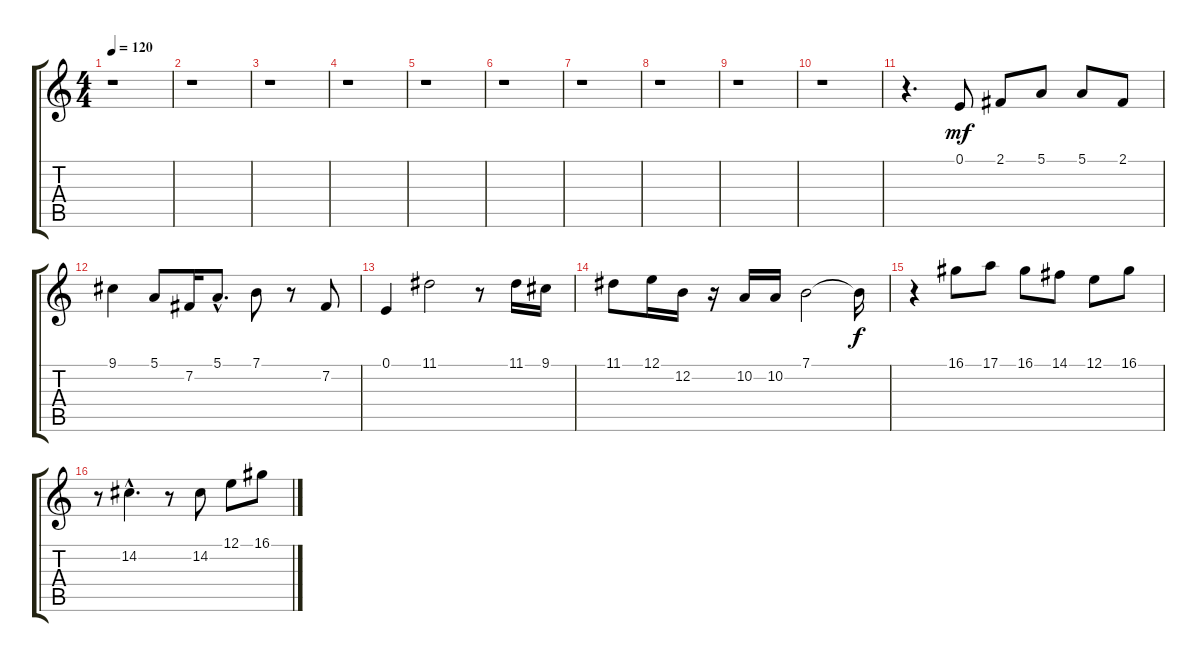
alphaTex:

\track "" {instrument altosax}
\staff {score tabs}
\tuning (E4 B3 G3 D3 A2 E2) {hide}
\ts (4 4)
\tempo 120
\clef g2
\ks c
r.1{dy f} |
r.1 |
r.1 |
r.1 |
r.1 |
r.1 |
r.1 |
r.1 |
r.1 |
r.1 |
r.4{d} 0.1.8{dy mf} 2.1.8 5.1.8 5.1.8 2.1.8 |
9.1.4 5.1.8 7.2.16 5.1{hac}.8{d} 7.1.8 r.8 7.2.8 |
0.1.4 11.1.2 r.8 11.1.16 9.1.16 |
11.1.8 12.1.16 12.2.16 r.16 10.2.16 10.2.16 7.1.2 7.1{t}.16{dy f} |
r.4 16.1.8 17.1.8 16.1.8 14.1.8 12.1.8 16.1.8 |
r.8 14.2{hac}.4{d} r.8 14.2.8 12.1.8 16.1.8
